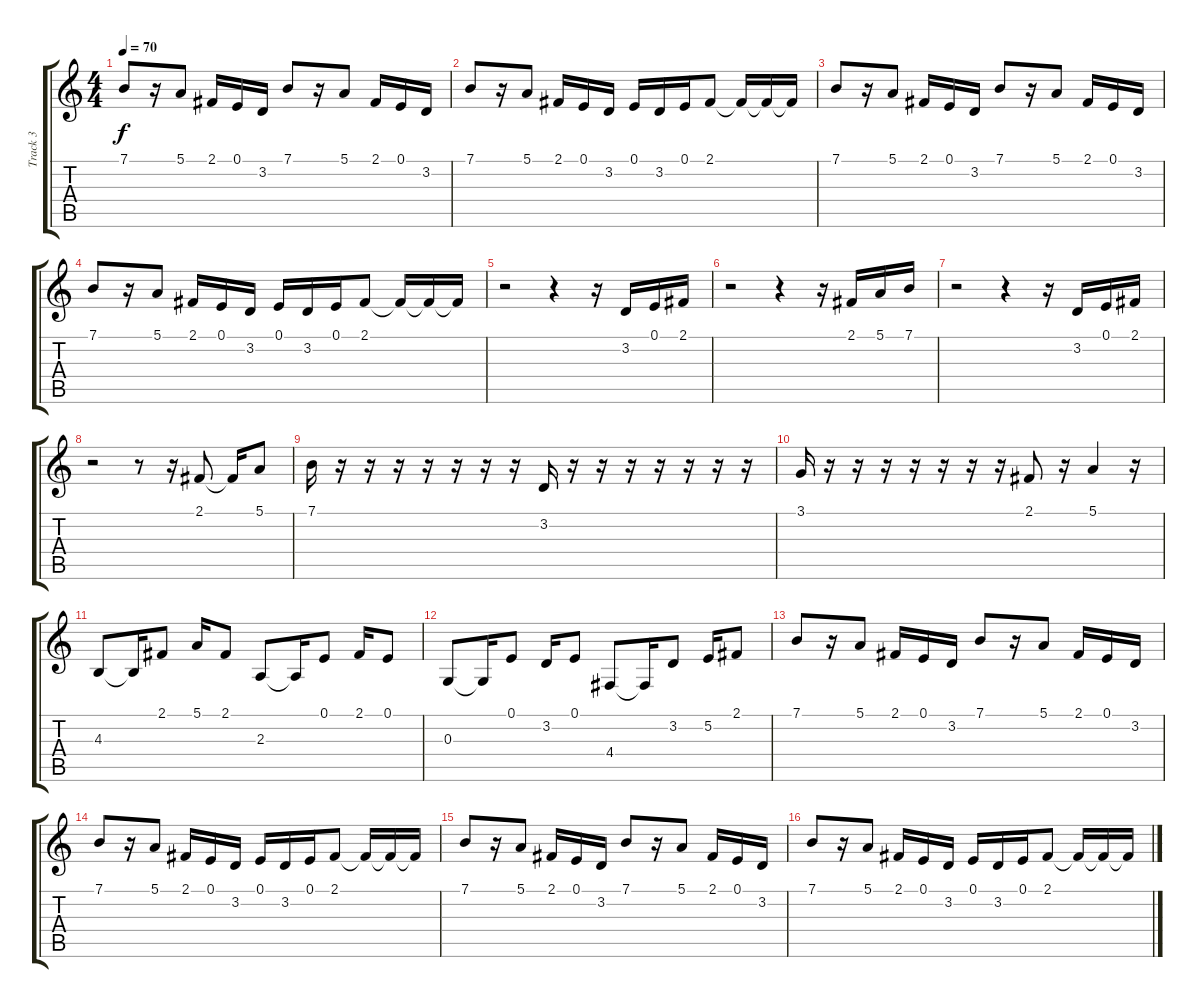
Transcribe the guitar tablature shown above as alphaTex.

\track ("Track 3" "Track 3") {instrument trumpet}
\staff {score tabs}
\tuning (E4 B3 G3 D3 A2 E2) {hide}
\ts (4 4)
\tempo 70
\clef g2
\ks c
7.1.8{dy f} r.16 5.1.8 2.1.16 0.1.16 3.2.16 7.1.8 r.16 5.1.8 2.1.16 0.1.16 3.2.16 |
7.1.8 r.16 5.1.8 2.1.16 0.1.16 3.2.16 0.1.16 3.2.16 0.1.16 2.1.8 2.1{t}.16 2.1{t}.16 2.1{t}.16 |
7.1.8 r.16 5.1.8 2.1.16 0.1.16 3.2.16 7.1.8 r.16 5.1.8 2.1.16 0.1.16 3.2.16 |
7.1.8 r.16 5.1.8 2.1.16 0.1.16 3.2.16 0.1.16 3.2.16 0.1.16 2.1.8 2.1{t}.16 2.1{t}.16 2.1{t}.16 |
r.2 r.4 r.16 3.2.16 0.1.16 2.1.16 |
r.2 r.4 r.16 2.1.16 5.1.16 7.1.16 |
r.2 r.4 r.16 3.2.16 0.1.16 2.1.16 |
r.2 r.8 r.16 2.1.8 2.1{t}.16 5.1.8 |
7.1.16 r.16 r.16 r.16 r.16 r.16 r.16 r.16 3.2.16 r.16 r.16 r.16 r.16 r.16 r.16 r.16 |
3.1.16 r.16 r.16 r.16 r.16 r.16 r.16 r.16 2.1.8 r.16 5.1.4 r.16 |
4.3.8 4.3{t}.16 2.1.8 5.1.16 2.1.8 2.3.8 2.3{t}.16 0.1.8 2.1.16 0.1.8 |
0.3.8 0.3{t}.16 0.1.8 3.2.16 0.1.8 4.4.8 4.4{t}.16 3.2.8 5.2.16 2.1.8 |
7.1.8 r.16 5.1.8 2.1.16 0.1.16 3.2.16 7.1.8 r.16 5.1.8 2.1.16 0.1.16 3.2.16 |
7.1.8 r.16 5.1.8 2.1.16 0.1.16 3.2.16 0.1.16 3.2.16 0.1.16 2.1.8 2.1{t}.16 2.1{t}.16 2.1{t}.16 |
7.1.8 r.16 5.1.8 2.1.16 0.1.16 3.2.16 7.1.8 r.16 5.1.8 2.1.16 0.1.16 3.2.16 |
7.1.8 r.16 5.1.8 2.1.16 0.1.16 3.2.16 0.1.16 3.2.16 0.1.16 2.1.8 2.1{t}.16 2.1{t}.16 2.1{t}.16
